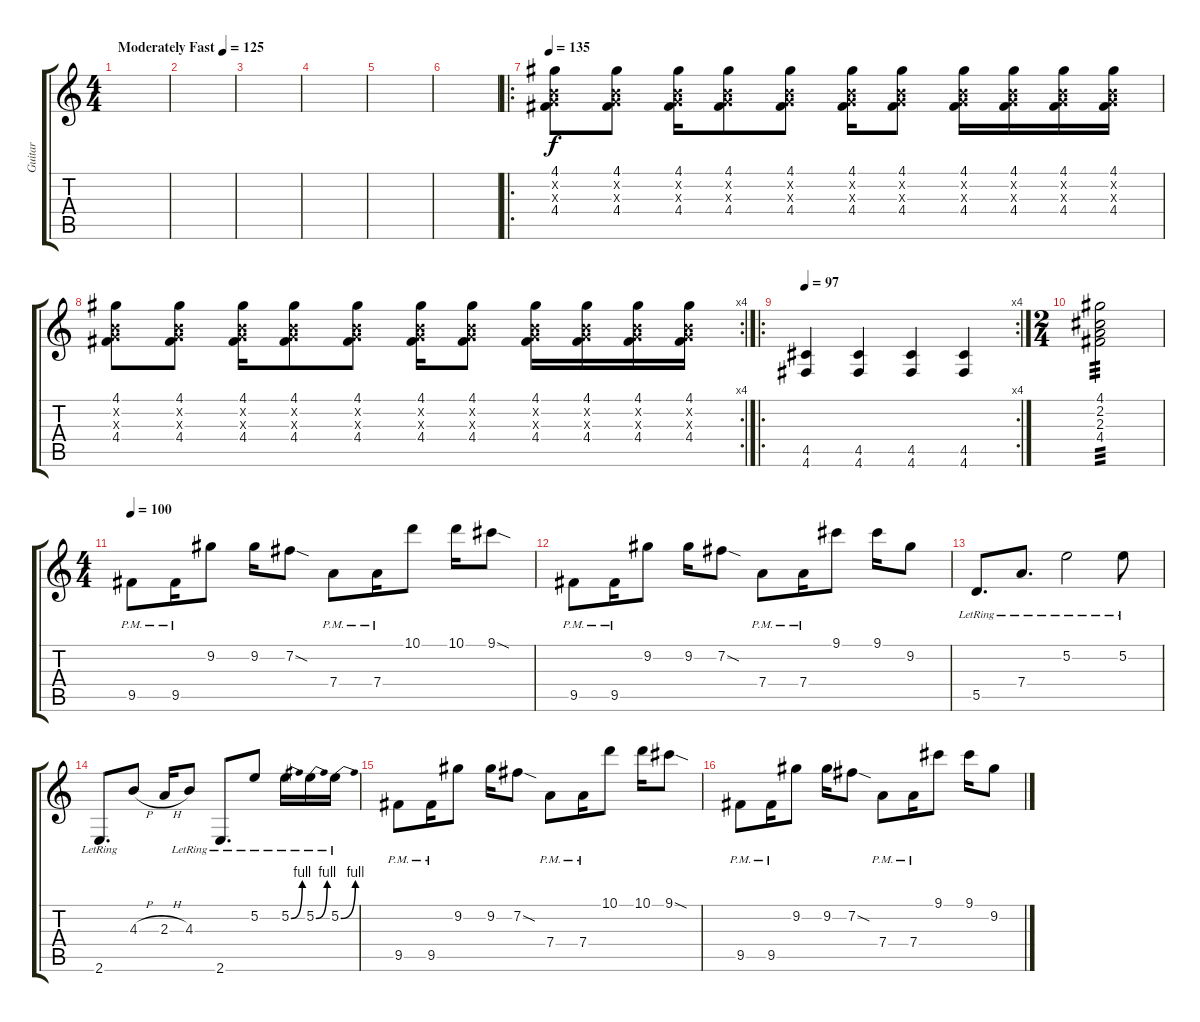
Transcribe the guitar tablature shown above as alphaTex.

\track ("Guitar" "Guitar") {instrument overdrivenguitar}
\staff {score tabs}
\tuning (E4 B3 G3 D3 A2 D2) {hide}
\ts (4 4)
\tempo (125 "Moderately Fast")
\clef g2
\ks c
|
|
|
|
|
|
\ro
\tempo 135
(4.1 0.2{x} 0.3{x} 4.4).8 (4.1 0.2{x} 0.3{x} 4.4).8 (4.1 0.2{x} 0.3{x} 4.4).16 (4.1 0.2{x} 0.3{x} 4.4).8 (4.1 0.2{x} 0.3{x} 4.4).8 (4.1 0.2{x} 0.3{x} 4.4).16 (4.1 0.2{x} 0.3{x} 4.4).8 (4.1 0.2{x} 0.3{x} 4.4).16 (4.1 0.2{x} 0.3{x} 4.4).16 (4.1 0.2{x} 0.3{x} 4.4).16 (4.1 0.2{x} 0.3{x} 4.4).16 |
\rc 4
(4.1 0.2{x} 0.3{x} 4.4).8 (4.1 0.2{x} 0.3{x} 4.4).8 (4.1 0.2{x} 0.3{x} 4.4).16 (4.1 0.2{x} 0.3{x} 4.4).8 (4.1 0.2{x} 0.3{x} 4.4).8 (4.1 0.2{x} 0.3{x} 4.4).16 (4.1 0.2{x} 0.3{x} 4.4).8 (4.1 0.2{x} 0.3{x} 4.4).16 (4.1 0.2{x} 0.3{x} 4.4).16 (4.1 0.2{x} 0.3{x} 4.4).16 (4.1 0.2{x} 0.3{x} 4.4).16 |
\ro
\rc 4
\tempo 97
(4.5 4.6).4 (4.5 4.6).4 (4.5 4.6).4 (4.5 4.6).4 |
\ts (2 4)
(4.1 2.2 2.3 4.4).2{tp 3} |
\ts (4 4)
\tempo 100
9.5{pm}.8 9.5{pm}.16 9.2.8 9.2.16 7.2{sod}.8 7.4{pm}.8 7.4{pm}.16 10.1.8 10.1.16 9.1{sod}.8 |
9.5{pm}.8 9.5{pm}.16 9.2.8 9.2.16 7.2{sod}.8 7.4{pm}.8 7.4{pm}.16 9.1.8 9.1.16 9.2.8 |
5.5{lr}.8{d} 7.4{lr}.8{d} 5.2{lr}.2 5.2{lr}.8 |
2.6{lr}.8{d} 4.3{h}.8 2.3{h}.16 4.3{lr}.8 2.6{lr}.8{d} 5.2{lr}.8 5.2{be (bend 0 0 60 4) lr}.16 5.2{be (bend 0 0 60 4) lr}.16 5.2{be (bend 0 0 60 4) lr}.16 |
9.5{pm}.8 9.5{pm}.16 9.2.8 9.2.16 7.2{sod}.8 7.4{pm}.8 7.4{pm}.16 10.1.8 10.1.16 9.1{sod}.8 |
9.5{pm}.8 9.5{pm}.16 9.2.8 9.2.16 7.2{sod}.8 7.4{pm}.8 7.4{pm}.16 9.1.8 9.1.16 9.2.8
